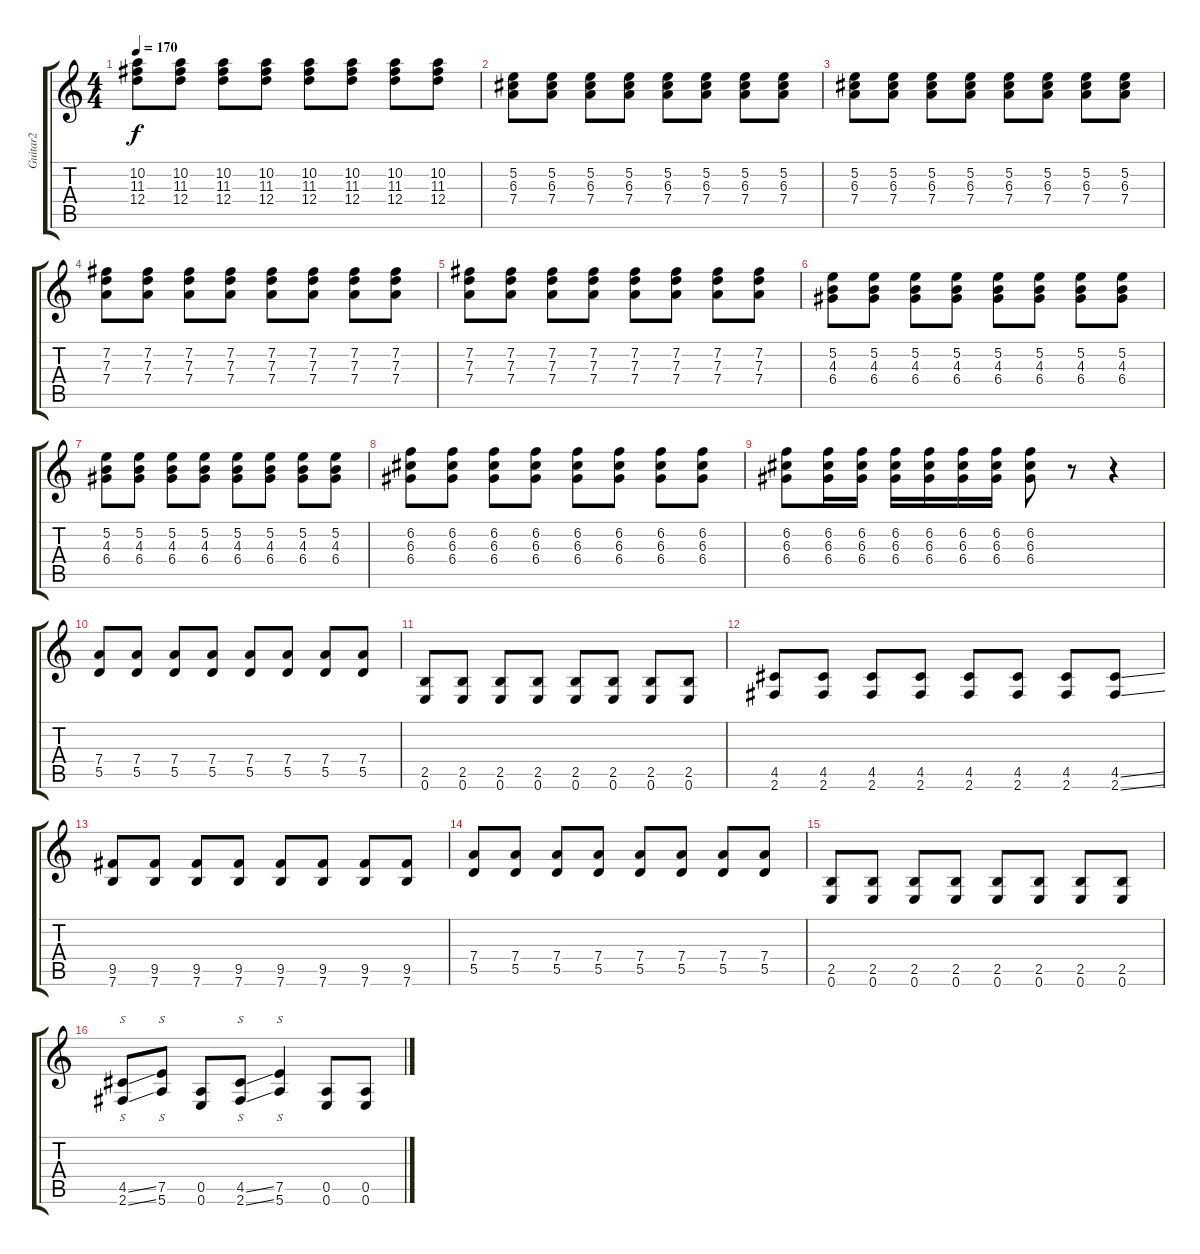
\track ("Guitar2" "Guitar2") {instrument distortionguitar}
\staff {score tabs}
\tuning (E4 B3 G3 D3 A2 E2) {hide}
\ts (4 4)
\tempo 170
\clef g2
\ks c
(10.2 11.3 12.4).8{dy f} (10.2 11.3 12.4).8 (10.2 11.3 12.4).8 (10.2 11.3 12.4).8 (10.2 11.3 12.4).8 (10.2 11.3 12.4).8 (10.2 11.3 12.4).8 (10.2 11.3 12.4).8 |
(5.2 6.3 7.4).8 (5.2 6.3 7.4).8 (5.2 6.3 7.4).8 (5.2 6.3 7.4).8 (5.2 6.3 7.4).8 (5.2 6.3 7.4).8 (5.2 6.3 7.4).8 (5.2 6.3 7.4).8 |
(5.2 6.3 7.4).8 (5.2 6.3 7.4).8 (5.2 6.3 7.4).8 (5.2 6.3 7.4).8 (5.2 6.3 7.4).8 (5.2 6.3 7.4).8 (5.2 6.3 7.4).8 (5.2 6.3 7.4).8 |
(7.2 7.3 7.4).8 (7.2 7.3 7.4).8 (7.2 7.3 7.4).8 (7.2 7.3 7.4).8 (7.2 7.3 7.4).8 (7.2 7.3 7.4).8 (7.2 7.3 7.4).8 (7.2 7.3 7.4).8 |
(7.2 7.3 7.4).8 (7.2 7.3 7.4).8 (7.2 7.3 7.4).8 (7.2 7.3 7.4).8 (7.2 7.3 7.4).8 (7.2 7.3 7.4).8 (7.2 7.3 7.4).8 (7.2 7.3 7.4).8 |
(5.2 4.3 6.4).8 (5.2 4.3 6.4).8 (5.2 4.3 6.4).8 (5.2 4.3 6.4).8 (5.2 4.3 6.4).8 (5.2 4.3 6.4).8 (5.2 4.3 6.4).8 (5.2 4.3 6.4).8 |
(5.2 4.3 6.4).8 (5.2 4.3 6.4).8 (5.2 4.3 6.4).8 (5.2 4.3 6.4).8 (5.2 4.3 6.4).8 (5.2 4.3 6.4).8 (5.2 4.3 6.4).8 (5.2 4.3 6.4).8 |
(6.2 6.3 6.4).8 (6.2 6.3 6.4).8 (6.2 6.3 6.4).8 (6.2 6.3 6.4).8 (6.2 6.3 6.4).8 (6.2 6.3 6.4).8 (6.2 6.3 6.4).8 (6.2 6.3 6.4).8 |
(6.2 6.3 6.4).8 (6.2 6.3 6.4).16 (6.2 6.3 6.4).16 (6.2 6.3 6.4).16 (6.2 6.3 6.4).16 (6.2 6.3 6.4).16 (6.2 6.3 6.4).16 (6.2 6.3 6.4).8 r.8 r.4 |
(7.4 5.5).8 (7.4 5.5).8 (7.4 5.5).8 (7.4 5.5).8 (7.4 5.5).8 (7.4 5.5).8 (7.4 5.5).8 (7.4 5.5).8 |
(2.5 0.6).8 (2.5 0.6).8 (2.5 0.6).8 (2.5 0.6).8 (2.5 0.6).8 (2.5 0.6).8 (2.5 0.6).8 (2.5 0.6).8 |
(4.5 2.6).8 (4.5 2.6).8 (4.5 2.6).8 (4.5 2.6).8 (4.5 2.6).8 (4.5 2.6).8 (4.5 2.6).8 (4.5{ss} 2.6{ss}).8 |
(9.5 7.6).8 (9.5 7.6).8 (9.5 7.6).8 (9.5 7.6).8 (9.5 7.6).8 (9.5 7.6).8 (9.5 7.6).8 (9.5 7.6).8 |
(7.4 5.5).8 (7.4 5.5).8 (7.4 5.5).8 (7.4 5.5).8 (7.4 5.5).8 (7.4 5.5).8 (7.4 5.5).8 (7.4 5.5).8 |
(2.5 0.6).8 (2.5 0.6).8 (2.5 0.6).8 (2.5 0.6).8 (2.5 0.6).8 (2.5 0.6).8 (2.5 0.6).8 (2.5 0.6).8 |
(4.5{ss} 2.6{ss}).8{s} (7.5 5.6).8{s} (0.5 0.6).8 (4.5{ss} 2.6{ss}).8{s} (7.5 5.6).4{s} (0.5 0.6).8 (0.5 0.6).8
